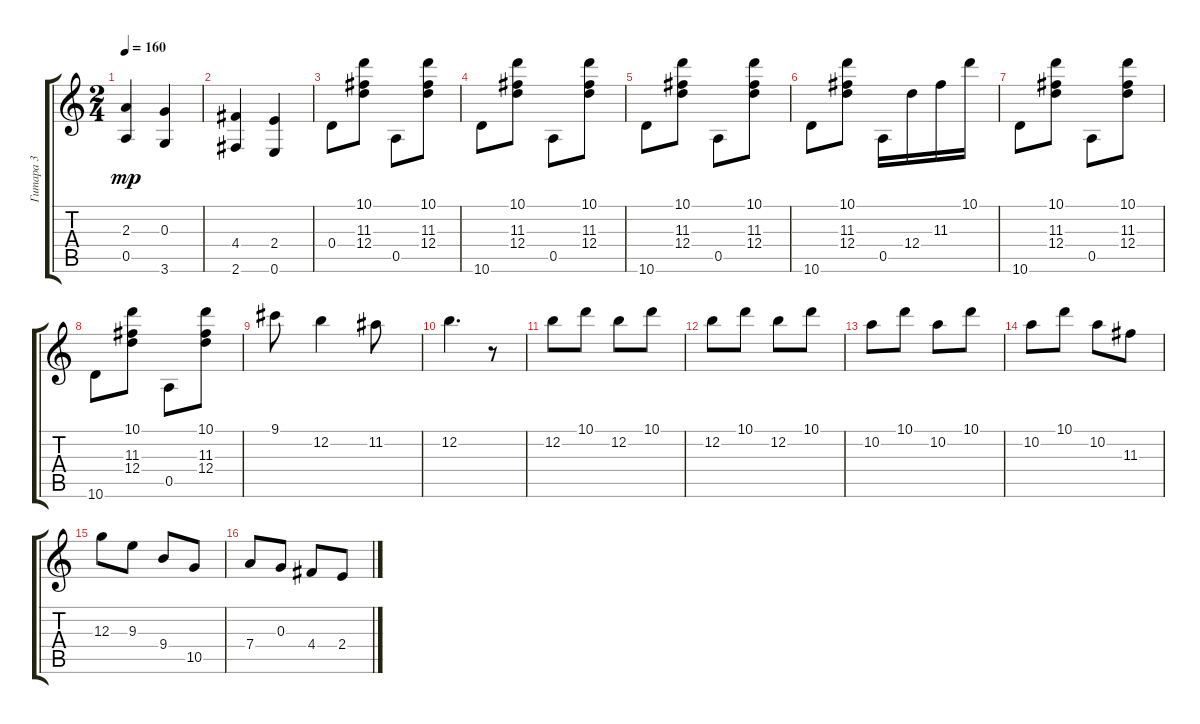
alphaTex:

\track ("Гитара 3" "Гитара 3") {instrument acousticguitarnylon}
\staff {score tabs}
\tuning (E4 B3 G3 D3 A2 E2) {hide}
\ts (2 4)
\tempo 160
\clef g2
\ks c
(2.3 0.5).4{dy mp} (0.3 3.6).4 |
(4.4 2.6).4 (2.4 0.6).4 |
0.4.8 (10.1 11.3 12.4).8 0.5.8 (10.1 11.3 12.4).8 |
10.6.8 (10.1 11.3 12.4).8 0.5.8 (10.1 11.3 12.4).8 |
10.6.8 (10.1 11.3 12.4).8 0.5.8 (10.1 11.3 12.4).8 |
10.6.8 (10.1 11.3 12.4).8 0.5.16 12.4.16 11.3.16 10.1.16 |
10.6.8 (10.1 11.3 12.4).8 0.5.8 (10.1 11.3 12.4).8 |
10.6.8 (10.1 11.3 12.4).8 0.5.8 (10.1 11.3 12.4).8 |
9.1.8 12.2.4 11.2.8 |
12.2.4{d} r.8 |
12.2.8 10.1.8 12.2.8 10.1.8 |
12.2.8 10.1.8 12.2.8 10.1.8 |
10.2.8 10.1.8 10.2.8 10.1.8 |
10.2.8 10.1.8 10.2.8 11.3.8 |
12.3.8 9.3.8 9.4.8 10.5.8 |
7.4.8 0.3.8 4.4.8 2.4.8
